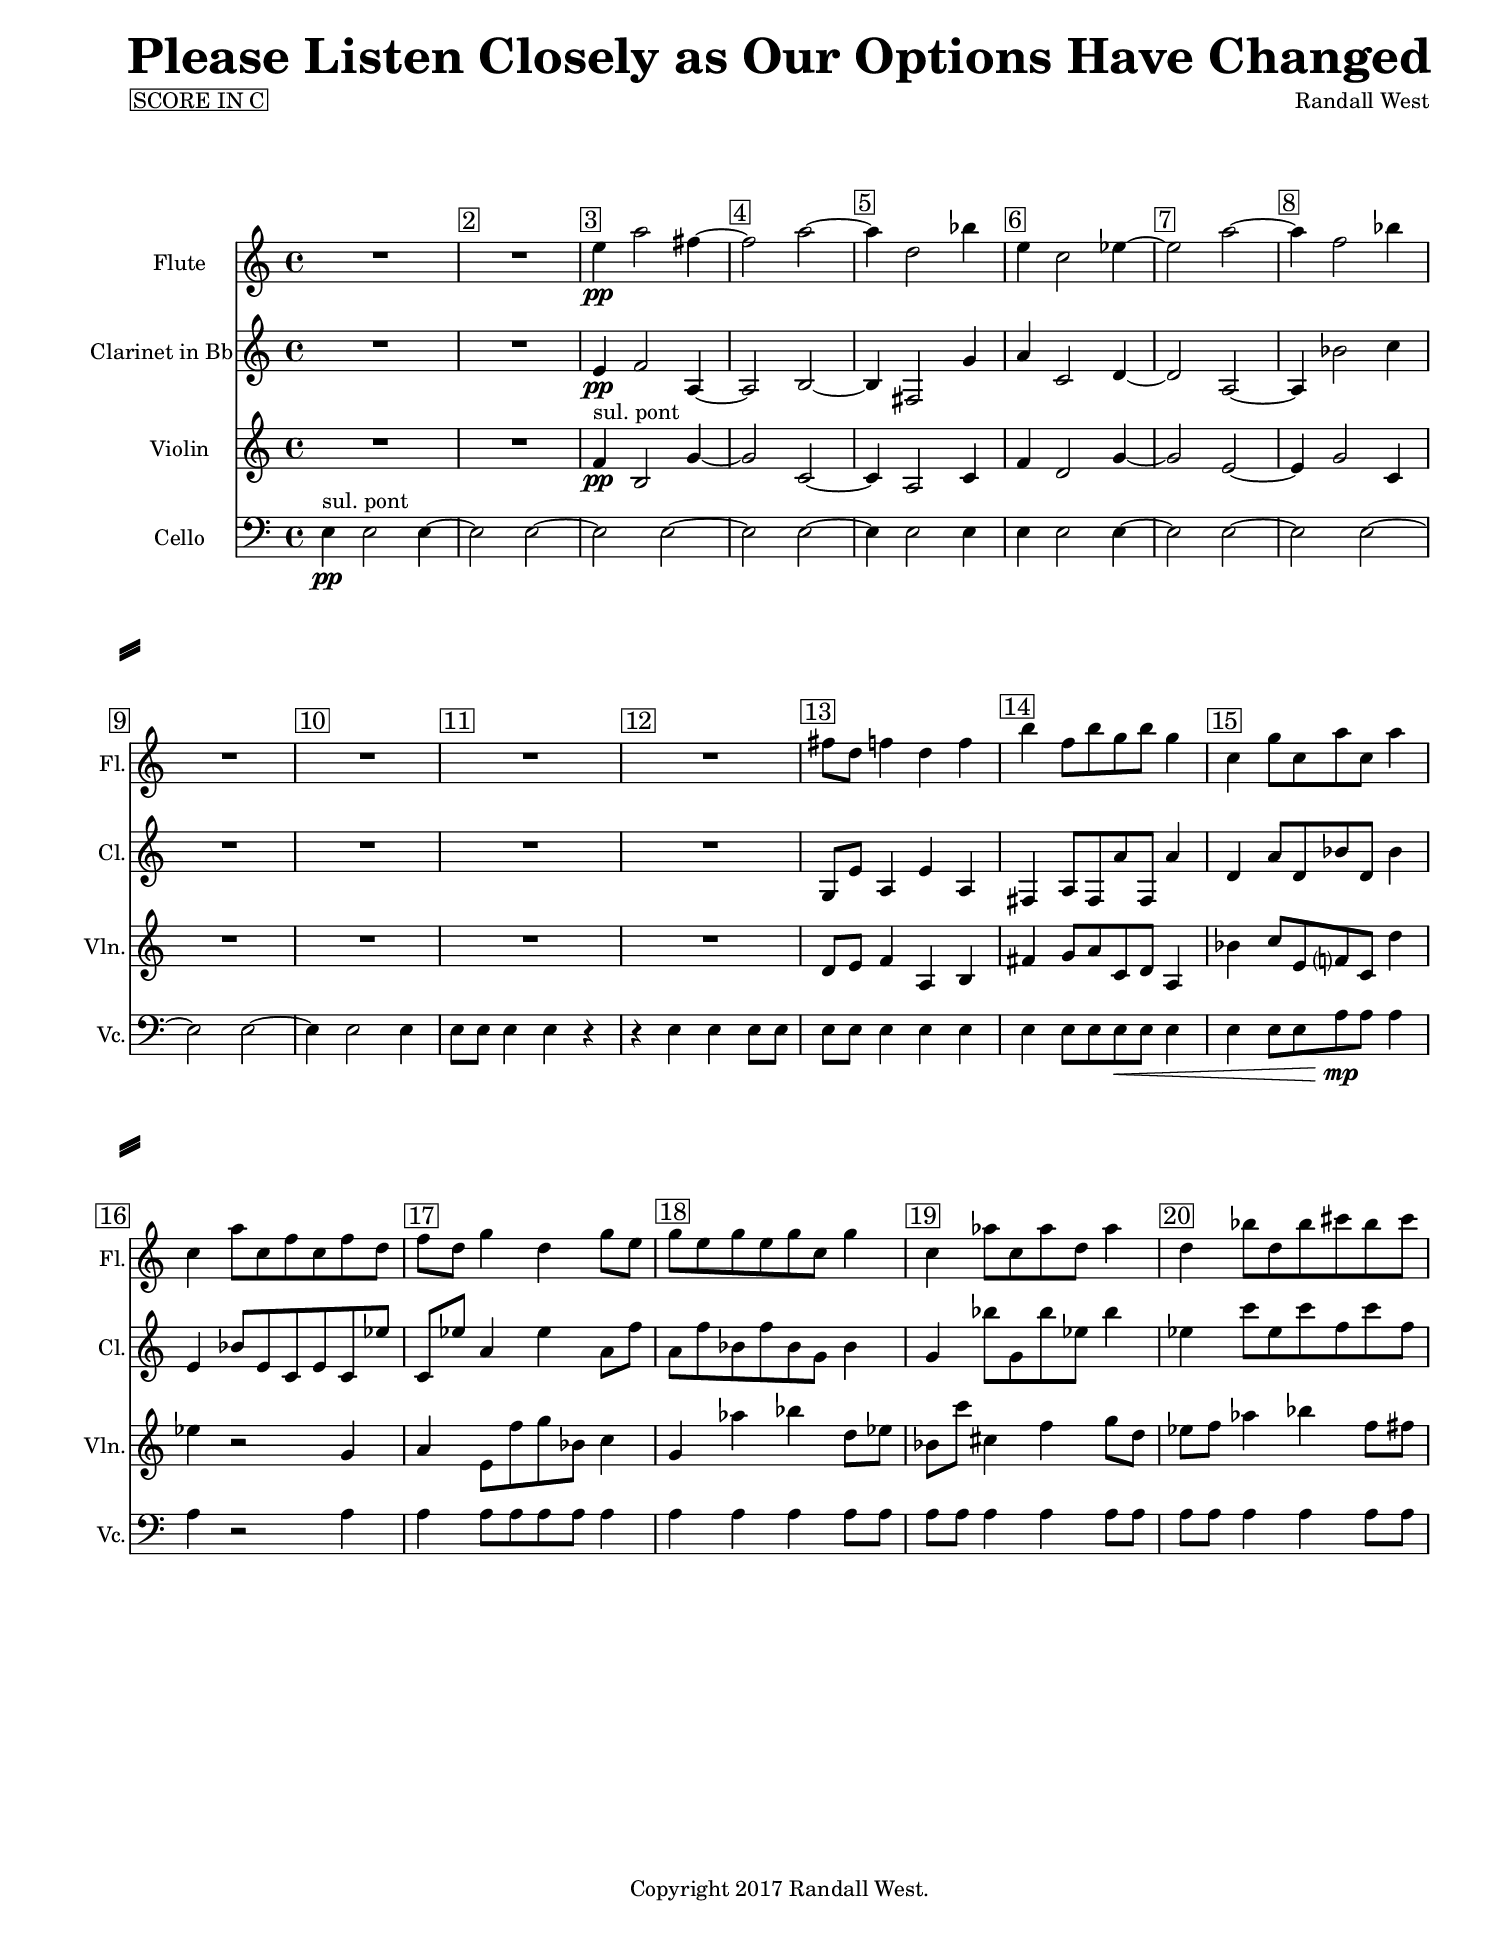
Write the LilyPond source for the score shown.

% 2017-09-11 01:43

\version "2.19.54"
\language "english"

#(set-global-staff-size 19)

\header {
    composer = "Randall West"
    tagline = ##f
    poet = \markup { \box "SCORE IN C" } %HACKY WAY TO GET SCORE IN C IN THERE !!!!!!
    title = \markup {
        \column {
            \center-align {
                \fontsize #3 {
                    "Please Listen Closely as Our Options Have Changed"
                }
            }
        }
    }
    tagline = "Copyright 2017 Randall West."
}

  #(set! paper-alist (cons '("10x13" . (cons (* 10 in) (* 13 in))) paper-alist))

  \paper {
    #(set-paper-size "10x13")
    %#(set-paper-size "letter")
    left-margin = 22\mm
    system-separator-markup = \slashSeparator
    markup-system-spacing = #'(
        (basic-distance . 0)
        (minimum-distance . 0)
        (padding . 8)
        (stretchability . 0)
    )
    system-system-spacing = #'(
        (basic-distance . 12)
        (minimum-distance . 18)
        (padding . 12)
        (stretchability . 20)
    )
}

\layout {
    \set Score.markFormatter = #format-mark-circle-letters 
    \context {        
        \Score
        
        % \remove "Bar_number_engraver"
        \override BarNumber #'break-visibility = #'#(#f #t #t)
        \override BarNumber #'font-size = #1.2
        \override BarNumber  #'stencil = #(make-stencil-boxer 0.1 0.25 ly:text-interface::print)
        
        \override RehearsalMark #'font-size = #6

    }
    \context {
        \Staff \RemoveEmptyStaves
        \override VerticalAxisGroup #'remove-first = ##t % NOTE: comment this out to show staves on first page
        \override Hairpin #'minimum-length = #6
    }
    \context {
        \RhythmicStaff \RemoveEmptyStaves
        \override VerticalAxisGroup #'remove-first = ##t % NOTE: comment this out to show staves on first page
        \override Hairpin #'minimum-length = #6
    }
    % \context {
    %     \Dynamics
    %     \consists #Measure_counter_engraver
    %     \override MeasureCounter.direction = #DOWN
    %     \override MeasureCounter.font-encoding = #'latin1
    %     \override MeasureCounter.font-shape = #'italic
    %     % to control the distance of the Dynamics context from the staff:
    %     \override VerticalAxisGroup.nonstaff-relatedstaff-spacing.padding = #3
    %     \override MeasureCounter.font-size = #1.2
    %     % NOTE... below causes an error... why?
    %     % \override MeasureCounter.stencil = #(make-stencil-boxer 0.1 0.25 ly:text-interface::print)
    % }
}


\header {}

\layout {}

\paper {}

\score {
    \new Score <<
        \context Staff = "Flute" \with {
            \consists Horizontal_bracket_engraver
        } {
            \set Staff.instrumentName = \markup { Flute }
            \set Staff.shortInstrumentName = \markup { Fl. }
            {
                \accidentalStyle modern-cautionary
                {
                    R1 * 2
                }
                e''4 \pp
                a''2
                fs''4 ~
                fs''2
                a''2 ~
                a''4
                d''2
                bf''4
                e''4
                c''2
                ef''4 ~
                ef''2
                a''2 ~
                a''4
                f''2
                bf''4
                {
                    R1 * 4
                }
                fs''8 [
                d''8 ]
                f''4
                d''4
                f''4
                b''4
                f''8 [
                b''8
                g''8
                b''8 ]
                g''4
                c''4
                g''8 [
                c''8
                a''8
                c''8 ]
                a''4
                c''4
                a''8 [
                c''8
                f''8
                c''8
                f''8
                d''8 ]
                f''8 [
                d''8 ]
                g''4
                d''4
                g''8 [
                e''8 ]
                g''8 [
                e''8
                g''8
                e''8
                g''8
                c''8 ]
                g''4
                c''4
                af''8 [
                c''8
                af''8
                d''8 ]
                af''4
                d''4
                bf''8 [
                d''8
                bf''8
                cs'''8
                bf''8
                cs'''8 ]
            }
        }
        \context Staff = "Clarinet" \with {
            \consists Horizontal_bracket_engraver
        } {
            \set Staff.instrumentName = \markup { "Clarinet in Bb" }
            \set Staff.shortInstrumentName = \markup { Cl. }
            {
                \accidentalStyle modern-cautionary
                {
                    R1 * 2
                }
                e'4 \pp
                f'2
                a4 ~
                a2
                b2 ~
                b4
                fs2
                g'4
                a'4
                c'2
                d'4 ~
                d'2
                a2 ~
                a4
                bf'2
                c''4
                {
                    R1 * 4
                }
                g8 [
                e'8 ]
                a4
                e'4
                a4
                fs4
                a8 [
                fs8
                a'8
                fs8 ]
                a'4
                d'4
                a'8 [
                d'8
                bf'8
                d'8 ]
                bf'4
                e'4
                bf'8 [
                e'8
                c'8
                e'8
                c'8
                ef''8 ]
                c'8 [
                ef''8 ]
                a'4
                ef''4
                a'8 [
                f''8 ]
                a'8 [
                f''8
                bf'8
                f''8
                bf'8
                g'8 ]
                bf'4
                g'4
                bf''8 [
                g'8
                bf''8
                ef''8 ]
                bf''4
                ef''4
                c'''8 [
                ef''8
                c'''8
                f''8
                c'''8
                f''8 ]
            }
        }
        \context Staff = "Violin" \with {
            \consists Horizontal_bracket_engraver
        } {
            \set Staff.instrumentName = \markup { Violin }
            \set Staff.shortInstrumentName = \markup { Vln. }
            {
                \accidentalStyle modern-cautionary
                {
                    R1 * 2
                }
                f'4 \pp ^ \markup { "sul. pont" }
                b2
                g'4 ~
                g'2
                c'2 ~
                c'4
                a2
                c'4
                f'4
                d'2
                g'4 ~
                g'2
                e'2 ~
                e'4
                g'2
                c'4
                {
                    R1 * 4
                }
                d'8 [
                e'8 ]
                f'4
                a4
                b4
                fs'4
                g'8 [
                a'8
                c'8
                d'8 ]
                a4
                bf'4
                c''8 [
                e'8
                f'8
                c'8 ]
                d''4
                ef''4
                r2
                g'4
                a'4
                e'8 [
                f''8
                g''8
                bf'8 ]
                c''4
                g'4
                af''4
                bf''4
                d''8 [
                ef''8 ]
                bf'8 [
                c'''8 ]
                cs''4
                f''4
                g''8 [
                d''8 ]
                ef''8 [
                f''8 ]
                af''4
                bf''4
                f''8 [
                fs''8 ]
            }
        }
        \context Staff = "Cello" \with {
            \consists Horizontal_bracket_engraver
        } {
            \set Staff.instrumentName = \markup { Cello }
            \set Staff.shortInstrumentName = \markup { Vc. }
            \clef "bass"
            {
                \accidentalStyle modern-cautionary
                e4 \pp ^ \markup { "sul. pont" }
                e2
                e4 ~
                e2
                e2 ~
                e2
                e2 ~
                e2
                e2 ~
                e4
                e2
                e4
                e4
                e2
                e4 ~
                e2
                e2 ~
                e2
                e2 ~
                e2
                e2 ~
                e4
                e2
                e4
                e8 [
                e8 ]
                e4
                e4
                r4
                r4
                e4
                e4
                e8 [
                e8 ]
                e8 [
                e8 ]
                e4
                e4
                e4
                e4
                e8 [
                e8
                e8 \<
                e8 ]
                e4
                e4
                e8 [
                e8
                a8 \mp
                a8 ]
                a4
                a4
                r2
                a4
                a4
                a8 [
                a8
                a8
                a8 ]
                a4
                a4
                a4
                a4
                a8 [
                a8 ]
                a8 [
                a8 ]
                a4
                a4
                a8 [
                a8 ]
                a8 [
                a8 ]
                a4
                a4
                a8 [
                a8 ]
            }
        }
    >>
}